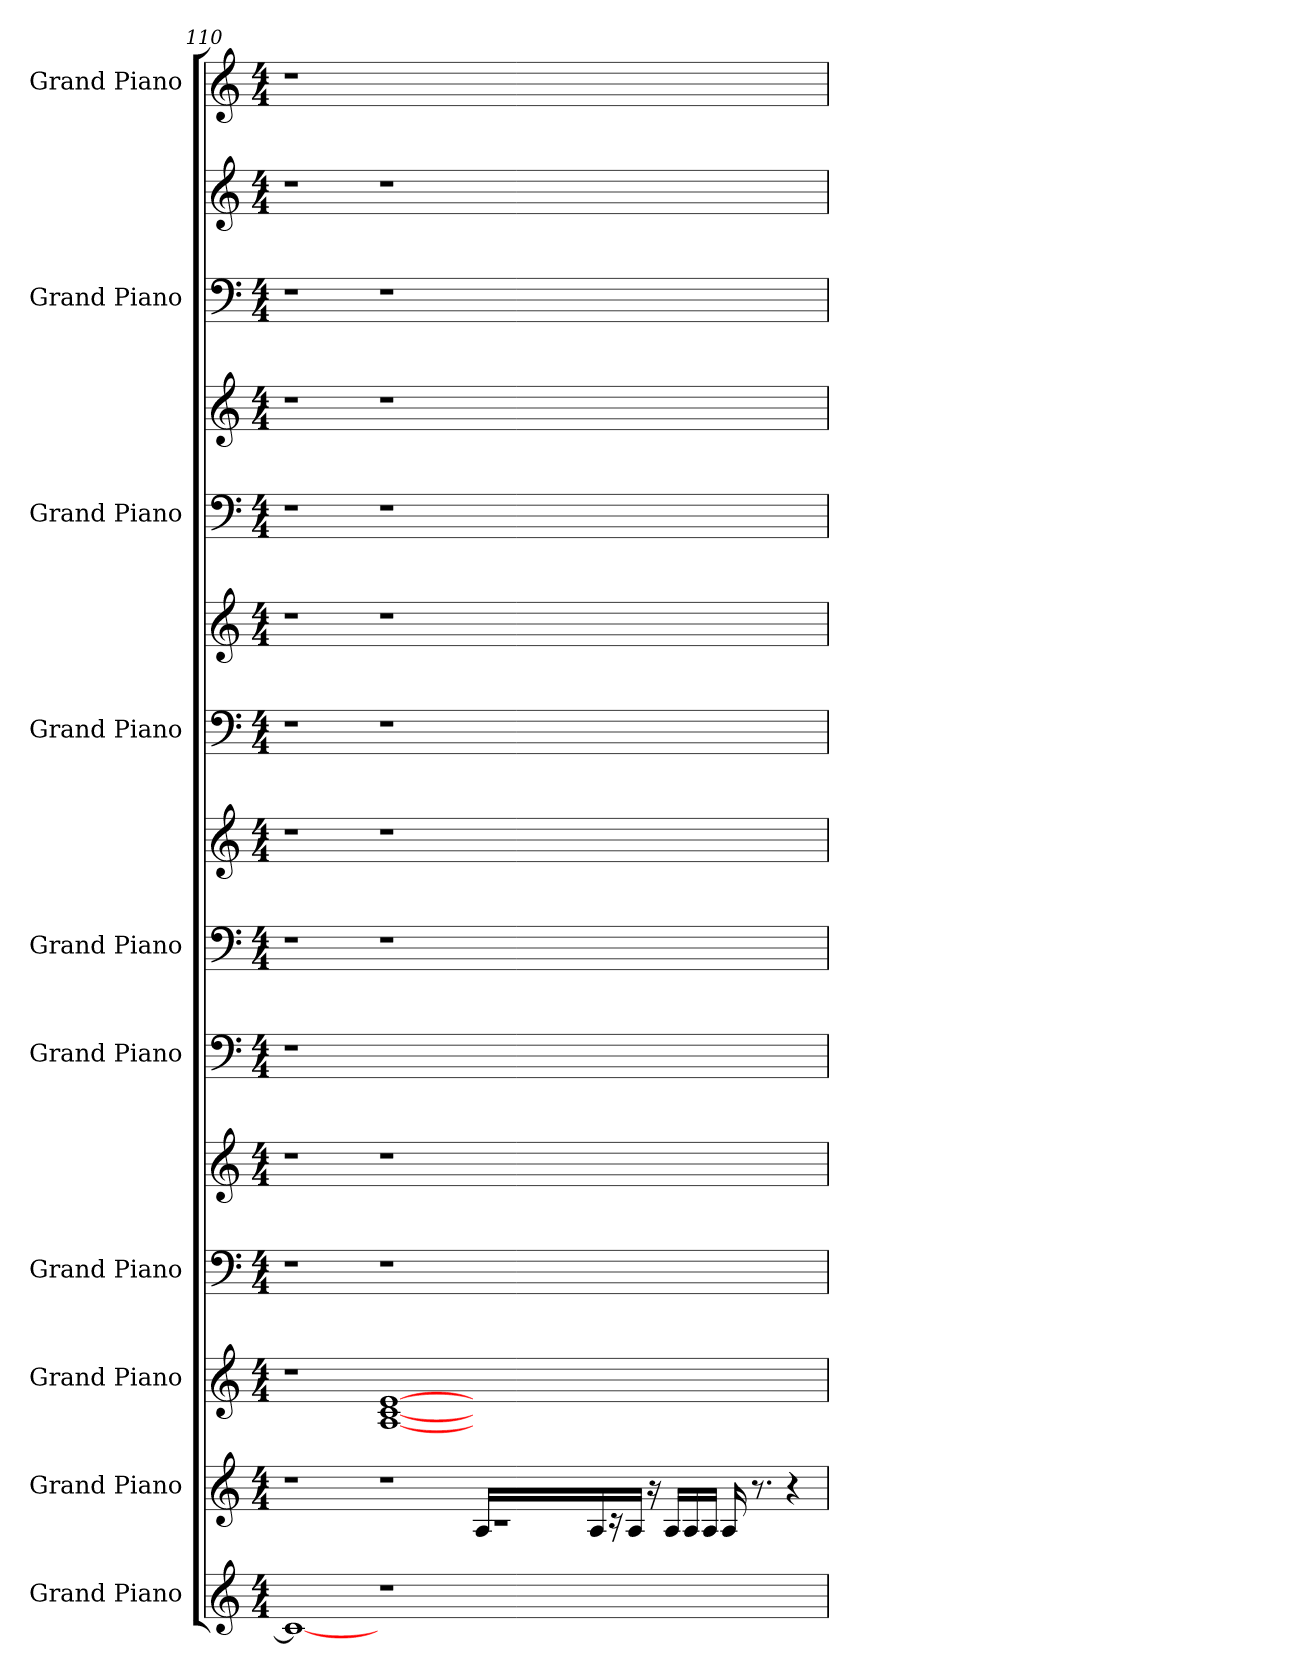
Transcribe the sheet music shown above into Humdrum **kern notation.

**kern	**kern	**kern	**kern	**kern	**kern	**kern	**kern	**kern	**kern	**kern	**kern	**kern	**kern	**kern
*part10	*part9	*part8	*part7	*part7	*part6	*part5	*part5	*part4	*part4	*part3	*part3	*part2	*part2	*part1
*staff15	*staff14	*staff13	*staff12	*staff11	*staff10	*staff9	*staff8	*staff7	*staff6	*staff5	*staff4	*staff3	*staff2	*staff1
*I"Grand Piano	*I"Grand Piano	*I"Grand Piano	*I"Grand Piano	*	*I"Grand Piano	*I"Grand Piano	*	*I"Grand Piano	*	*I"Grand Piano	*	*I"Grand Piano	*	*I"Grand Piano
*clefG2	*clefG2	*clefG2	*clefF4	*clefG2	*clefF4	*clefF4	*clefG2	*clefF4	*clefG2	*clefF4	*clefG2	*clefF4	*clefG2	*clefG2
*k[]	*k[]	*k[]	*k[]	*k[]	*k[]	*k[]	*k[]	*k[]	*k[]	*k[]	*k[]	*k[]	*k[]	*k[]
*C:	*C:	*C:	*C:	*C:	*C:	*C:	*C:	*C:	*C:	*C:	*C:	*C:	*C:	*C:
*M4/4	*M4/4	*M4/4	*M4/4	*M4/4	*M4/4	*M4/4	*M4/4	*M4/4	*M4/4	*M4/4	*M4/4	*M4/4	*M4/4	*M4/4
=110	=110	=110	=110	=110	=110	=110	=110	=110	=110	=110	=110	=110	=110	=110
1c_	1r	1r	1r	1r	1r	1r	1r	1r	1r	1r	1r	1r	1r	1r
1r	1r	[1A [1c [1e	1r	1r	0.ryy	1r	1r	1r	1r	1r	1r	1r	1r	0.ryy
0ryy	16ALL	0ryy	0ryy	0ryy	.	0ryy	0ryy	0ryy	0ryy	0ryy	0ryy	0ryy	0ryy	.
.	1r	.	.	.	.	.	.	.	.	.	.	.	.	.
.	16A	.	.	.	.	.	.	.	.	.	.	.	.	.
.	16r	.	.	.	.	.	.	.	.	.	.	.	.	.
.	16AJJ	.	.	.	.	.	.	.	.	.	.	.	.	.
.	16r	.	.	.	.	.	.	.	.	.	.	.	.	.
.	16ALL	.	.	.	.	.	.	.	.	.	.	.	.	.
.	16A	.	.	.	.	.	.	.	.	.	.	.	.	.
.	16AJJ	.	.	.	.	.	.	.	.	.	.	.	.	.
.	16A	.	.	.	.	.	.	.	.	.	.	.	.	.
.	8.r	.	.	.	.	.	.	.	.	.	.	.	.	.
.	4r	.	.	.	.	.	.	.	.	.	.	.	.	.
=	=	=	=	=	=	=	=	=	=	=	=	=	=	=
*-	*-	*-	*-	*-	*-	*-	*-	*-	*-	*-	*-	*-	*-	*-
